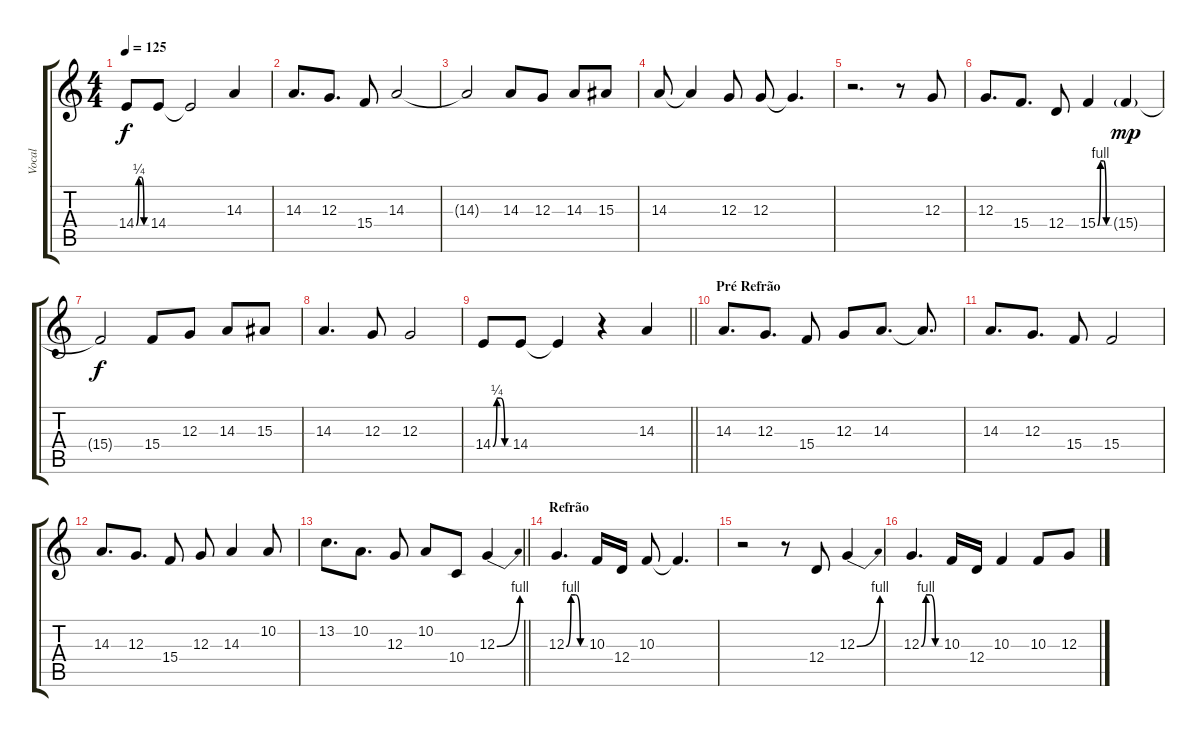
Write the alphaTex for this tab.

\track ("Vocal" "Vocal") {instrument pad7halo}
\staff {score tabs}
\tuning (E4 B3 G3 D3 A2 E2) {hide}
\ts (4 4)
\tempo 125
\clef g2
\ks c
14.4{be (custom 0 0 15 1 30 1 45 0 60 0)}.8{dy f} 14.4.8 14.4{t}.2 14.3.4 |
14.3.8{d} 12.3.8{d} 15.4.8 14.3.2 |
14.3{t}.2 14.3.8 12.3.8 14.3.8 15.3.8 |
14.3.8 14.3{t}.4 12.3.8 12.3.8 12.3{t}.4{d} |
r.2{d} r.8 12.3.8 |
12.3.8{d} 15.4.8{d} 12.4.8 15.4{be (custom 0 0 15 4 30 4 45 0 60 0)}.4 15.4{g}.4{dy mp} |
15.4{t}.2{dy f} 15.4.8 12.3.8 14.3.8 15.3.8 |
14.3.4{d} 12.3.8 12.3.2 |
\barLineRight lightlight
14.4{be (custom 0 0 15 1 30 1 45 0 60 0)}.8 14.4.8 14.4{t}.4 r.4 14.3.4 |
\section ("" "Pré Refrão")
14.3.8{d} 12.3.8{d} 15.4.8 12.3.8 14.3.8{d} 14.3{t}.8{d} |
14.3.8{d} 12.3.8{d} 15.4.8 15.4.2 |
14.3.8{d} 12.3.8{d} 15.4.8 12.3.8 14.3.4 10.2.8 |
\barLineRight lightlight
13.2.8{d} 10.2.8{d} 12.3.8 10.2.8 10.4.8 12.3{be (bend 0 0 60 4)}.4 |
\section ("" "Refrão")
12.3{be (custom 0 0 15 4 30 4 45 0 60 0)}.4{d} 10.3.16 12.4.16 10.3.8 10.3{t}.4{d} |
r.2 r.8 12.4.8 12.3{be (bend 0 0 60 4)}.4 |
12.3{be (custom 0 0 15 4 30 4 45 0 60 0)}.4{d} 10.3.16 12.4.16 10.3.4 10.3.8 12.3.8
